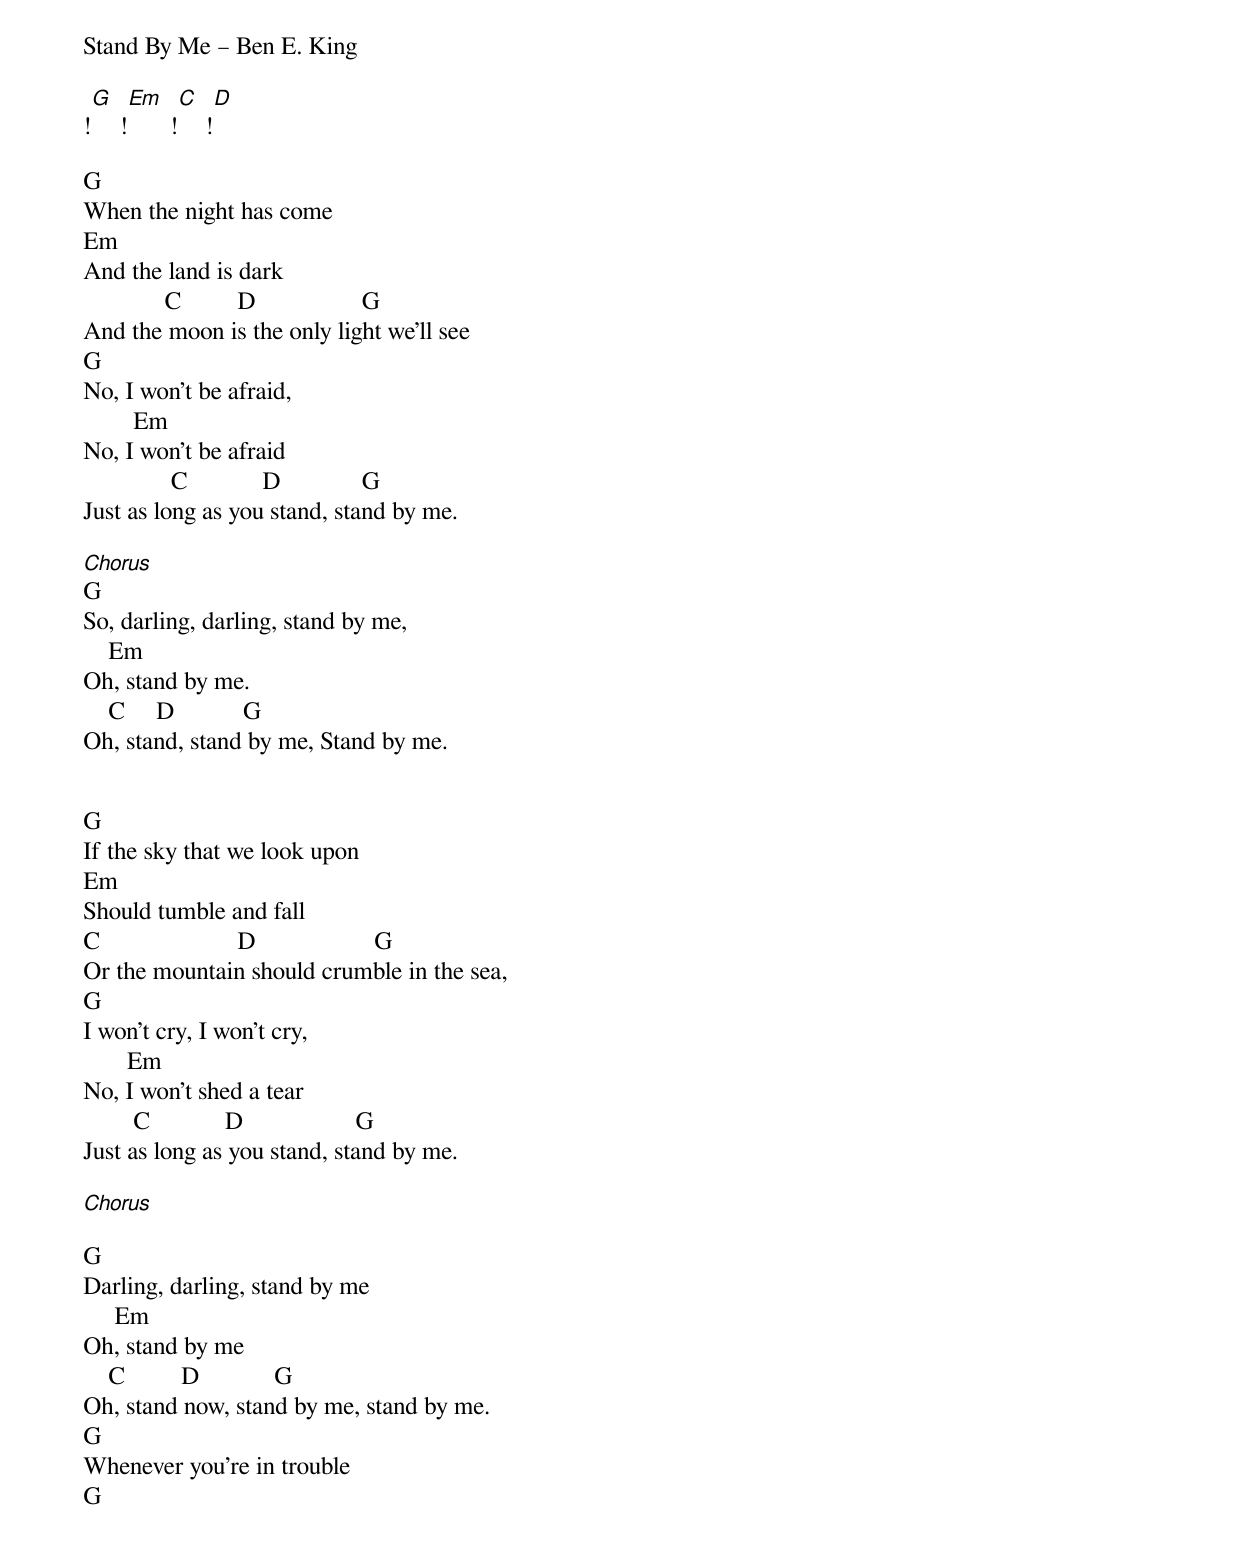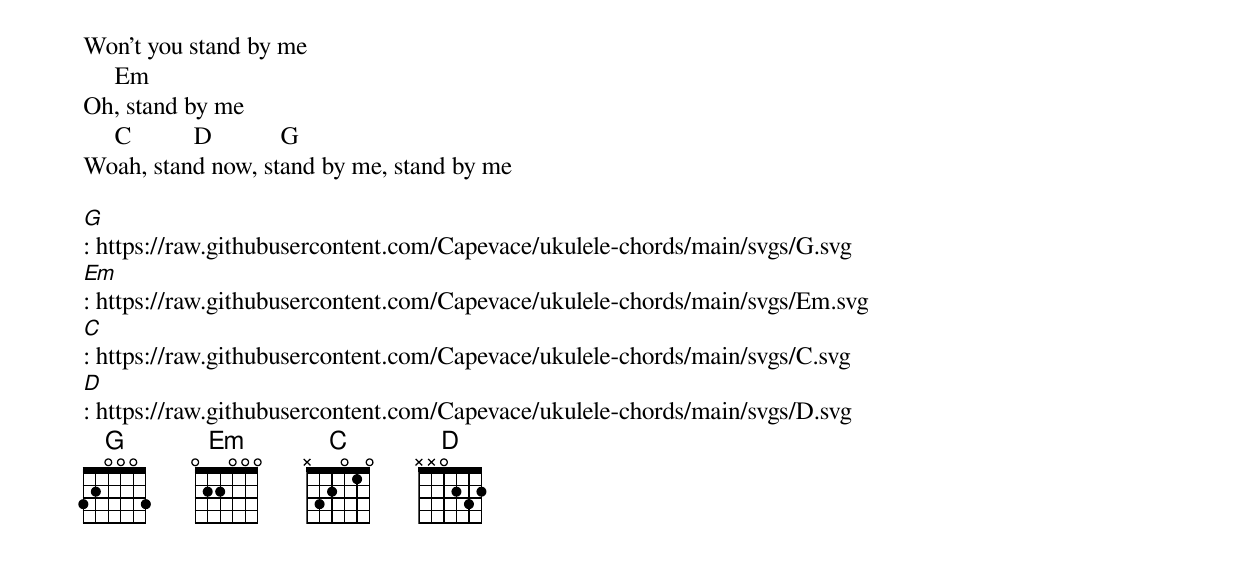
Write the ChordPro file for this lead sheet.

Stand By Me – Ben E. King

![G][] ![Em][] ![C][] ![D][]

G
When the night has come
Em
And the land is dark
             C         D                 G
And the moon is the only light we'll see
G
No, I won't be afraid,
        Em
No, I won't be afraid
              C            D             G
Just as long as you stand, stand by me.

[Chorus]
G
So, darling, darling, stand by me,
    Em
Oh, stand by me.
    C     D           G
Oh, stand, stand by me, Stand by me.


G
If the sky that we look upon
Em
Should tumble and fall
C                      D                   G
Or the mountain should crumble in the sea,
G
I won't cry, I won't cry,
       Em
No, I won't shed a tear
        C            D                  G
Just as long as you stand, stand by me.

[Chorus]

G
Darling, darling, stand by me
     Em
Oh, stand by me
    C         D            G
Oh, stand now, stand by me, stand by me.
G
Whenever you're in trouble
G
Won't you stand by me
     Em
Oh, stand by me
     C          D           G
Woah, stand now, stand by me, stand by me

[G]: https://raw.githubusercontent.com/Capevace/ukulele-chords/main/svgs/G.svg
[Em]: https://raw.githubusercontent.com/Capevace/ukulele-chords/main/svgs/Em.svg
[C]: https://raw.githubusercontent.com/Capevace/ukulele-chords/main/svgs/C.svg
[D]: https://raw.githubusercontent.com/Capevace/ukulele-chords/main/svgs/D.svg
